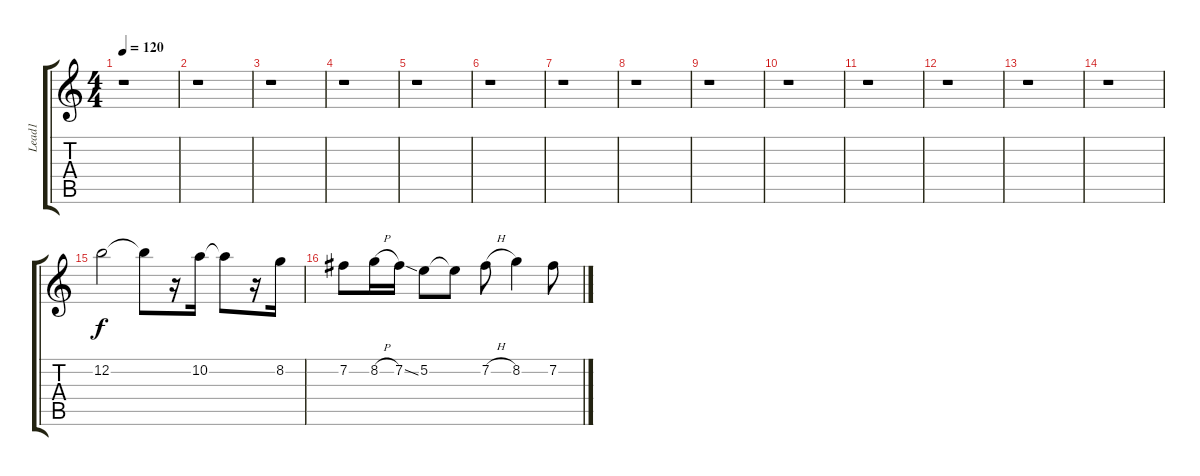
\track ("Lead1" "Lead1") {instrument distortionguitar}
\staff {score tabs}
\tuning (E4 B3 G3 D3 A2 E2) {hide}
\ts (4 4)
\tempo 120
\clef g2
\ks c
r.1{dy f} |
r.1 |
r.1 |
r.1 |
r.1 |
r.1 |
r.1 |
r.1 |
r.1 |
r.1 |
r.1 |
r.1 |
r.1 |
r.1 |
12.2.2 12.2{t}.8 r.16 10.2.16 10.2{t}.8 r.16 8.2.16 |
7.2.8 8.2{h}.16 7.2{ss}.16 5.2.8 5.2{t}.8 7.2{h}.8 8.2.4 7.2.8
